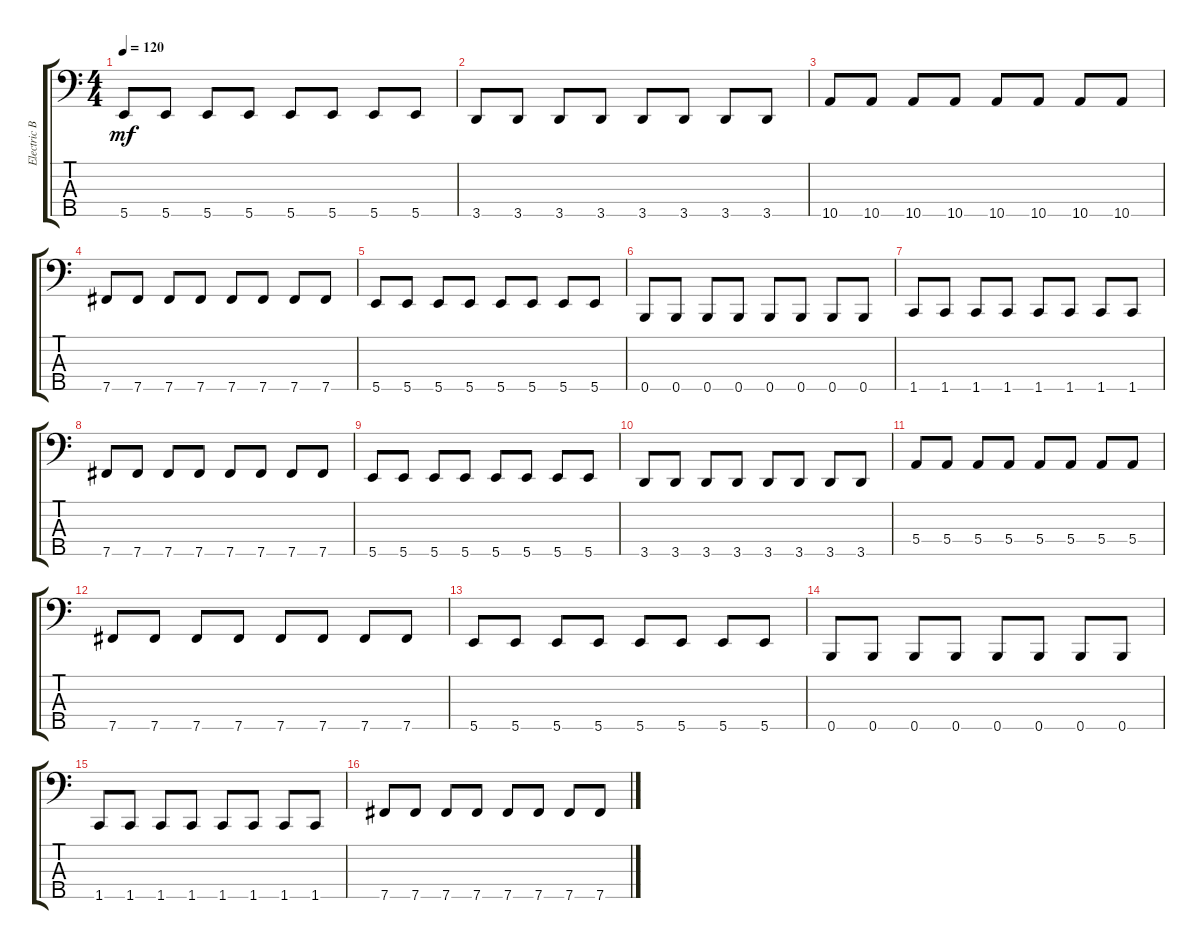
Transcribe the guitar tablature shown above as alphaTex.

\track ("Electric Bass" "Electric B") {instrument electricbassfinger}
\staff {score tabs}
\tuning (G2 D2 A1 E1 B0) {hide}
\ts (4 4)
\tempo 120
\clef f4
\ks c
5.5.8{dy mf} 5.5.8 5.5.8 5.5.8 5.5.8 5.5.8 5.5.8 5.5.8 |
3.5.8 3.5.8 3.5.8 3.5.8 3.5.8 3.5.8 3.5.8 3.5.8 |
10.5.8 10.5.8 10.5.8 10.5.8 10.5.8 10.5.8 10.5.8 10.5.8 |
7.5.8 7.5.8 7.5.8 7.5.8 7.5.8 7.5.8 7.5.8 7.5.8 |
5.5.8 5.5.8 5.5.8 5.5.8 5.5.8 5.5.8 5.5.8 5.5.8 |
0.5.8 0.5.8 0.5.8 0.5.8 0.5.8 0.5.8 0.5.8 0.5.8 |
1.5.8 1.5.8 1.5.8 1.5.8 1.5.8 1.5.8 1.5.8 1.5.8 |
7.5.8 7.5.8 7.5.8 7.5.8 7.5.8 7.5.8 7.5.8 7.5.8 |
5.5.8 5.5.8 5.5.8 5.5.8 5.5.8 5.5.8 5.5.8 5.5.8 |
3.5.8 3.5.8 3.5.8 3.5.8 3.5.8 3.5.8 3.5.8 3.5.8 |
5.4.8 5.4.8 5.4.8 5.4.8 5.4.8 5.4.8 5.4.8 5.4.8 |
7.5.8 7.5.8 7.5.8 7.5.8 7.5.8 7.5.8 7.5.8 7.5.8 |
5.5.8 5.5.8 5.5.8 5.5.8 5.5.8 5.5.8 5.5.8 5.5.8 |
0.5.8 0.5.8 0.5.8 0.5.8 0.5.8 0.5.8 0.5.8 0.5.8 |
1.5.8 1.5.8 1.5.8 1.5.8 1.5.8 1.5.8 1.5.8 1.5.8 |
7.5.8 7.5.8 7.5.8 7.5.8 7.5.8 7.5.8 7.5.8 7.5.8
